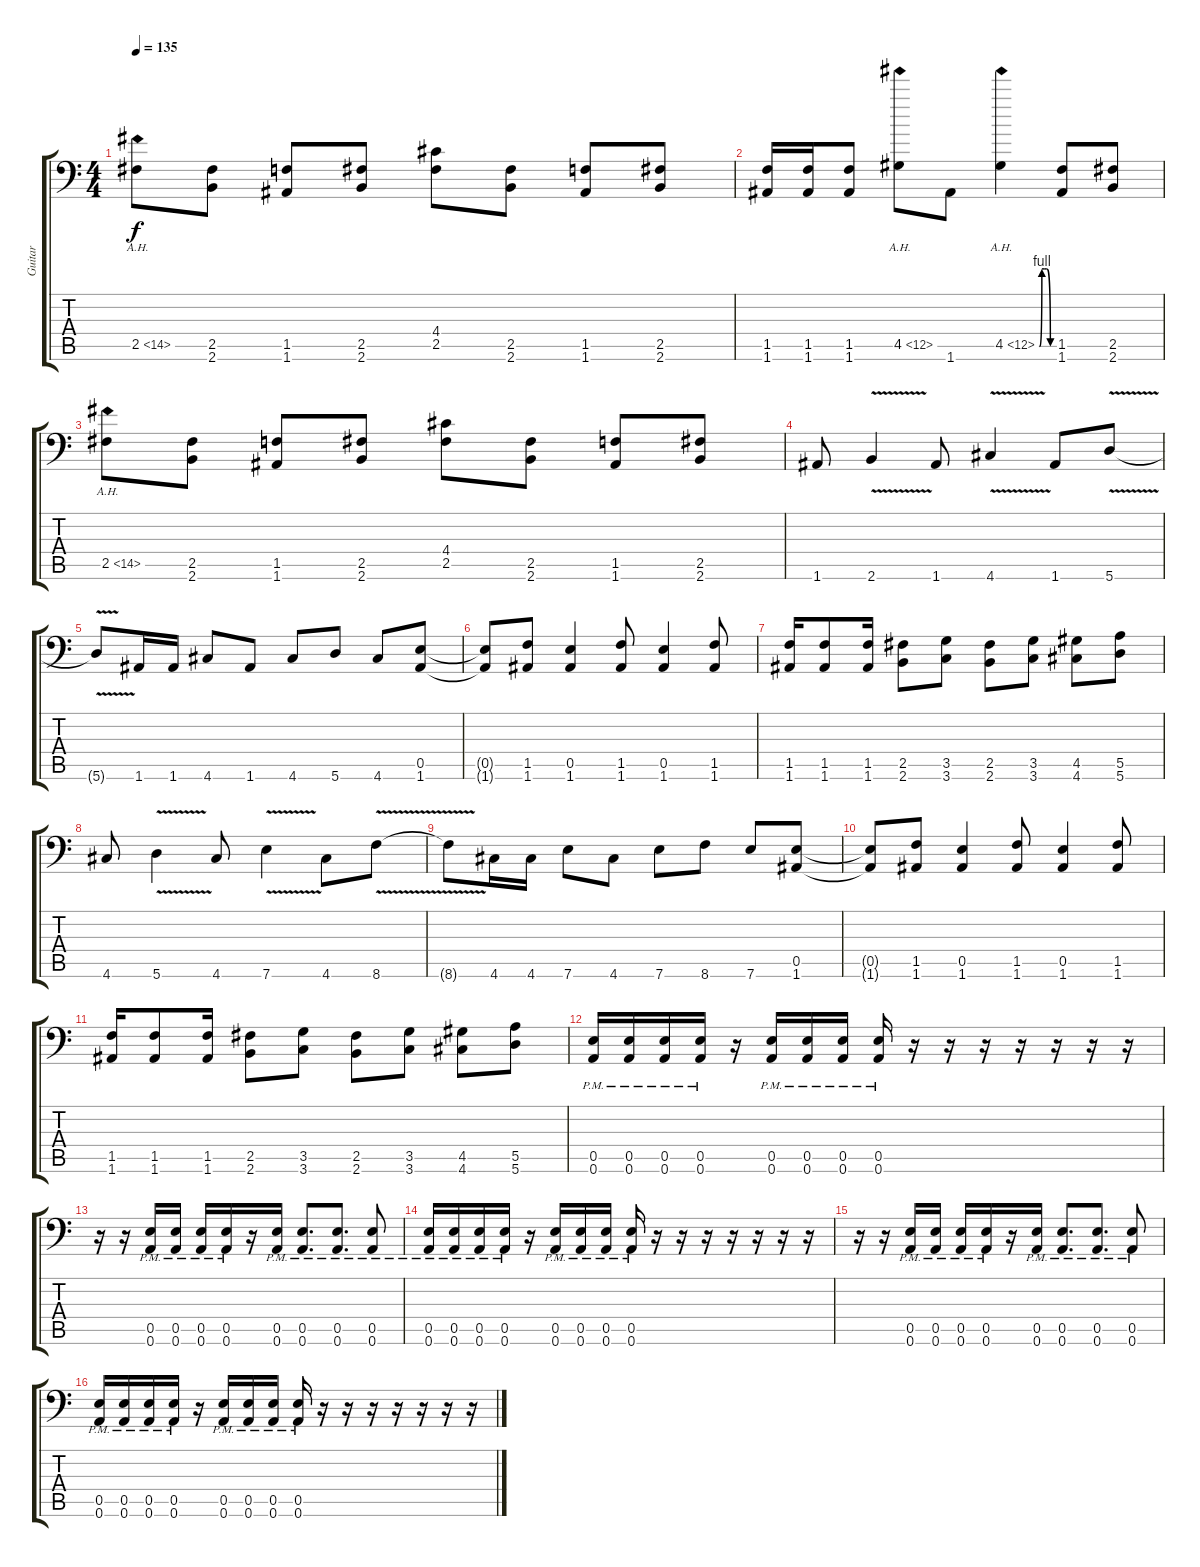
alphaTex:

\track ("Guitar" "Guitar") {instrument overdrivenguitar}
\staff {score tabs}
\tuning (B3 Gb3 D3 A2 E2 A1) {hide}
\ts (4 4)
\tempo 135
\clef f4
\ks c
2.5{ah 12}.8{dy f} (2.5 2.6).8 (1.5 1.6).8 (2.5 2.6).8 (4.4 2.5).8 (2.5 2.6).8 (1.5 1.6).8 (2.5 2.6).8 |
(1.5 1.6).16 (1.5 1.6).16 (1.5 1.6).8 4.5{ah 8}.8 1.6.8 4.5{be (custom 0 0 10 4 20 4 30 4 45 0 60 0) ah 8}.4 (1.5 1.6).8 (2.5 2.6).8 |
2.5{ah 12}.8 (2.5 2.6).8 (1.5 1.6).8 (2.5 2.6).8 (4.4 2.5).8 (2.5 2.6).8 (1.5 1.6).8 (2.5 2.6).8 |
1.6.8 2.6{v}.4 1.6.8 4.6{v}.4 1.6.8 5.6{v}.8 |
5.6{t}.8 1.6.16 1.6.16 4.6.8 1.6.8 4.6.8 5.6.8 4.6.8 (0.5 1.6).8 |
(0.5{t} 1.6{t}).8 (1.5 1.6).8 (0.5 1.6).4 (1.5 1.6).8 (0.5 1.6).4 (1.5 1.6).8 |
(1.5 1.6).16 (1.5 1.6).8 (1.5 1.6).16 (2.5 2.6).8 (3.5 3.6).8 (2.5 2.6).8 (3.5 3.6).8 (4.5 4.6).8 (5.5 5.6).8 |
4.6.8 5.6{v}.4 4.6.8 7.6{v}.4 4.6.8 8.6{v}.8 |
8.6{t}.8 4.6.16 4.6.16 7.6.8 4.6.8 7.6.8 8.6.8 7.6.8 (0.5 1.6).8 |
(0.5{t} 1.6{t}).8 (1.5 1.6).8 (0.5 1.6).4 (1.5 1.6).8 (0.5 1.6).4 (1.5 1.6).8 |
(1.5 1.6).16 (1.5 1.6).8 (1.5 1.6).16 (2.5 2.6).8 (3.5 3.6).8 (2.5 2.6).8 (3.5 3.6).8 (4.5 4.6).8 (5.5 5.6).8 |
(0.5{pm} 0.6{pm}).16 (0.5{pm} 0.6{pm}).16 (0.5{pm} 0.6{pm}).16 (0.5{pm} 0.6{pm}).16 r.16 (0.5{pm} 0.6{pm}).16 (0.5{pm} 0.6{pm}).16 (0.5{pm} 0.6{pm}).16 (0.5{pm} 0.6{pm}).16 r.16 r.16 r.16 r.16 r.16 r.16 r.16 |
r.16 r.16 (0.5{pm} 0.6{pm}).16 (0.5{pm} 0.6{pm}).16 (0.5{pm} 0.6{pm}).16 (0.5{pm} 0.6{pm}).16 r.16 (0.5{pm} 0.6{pm}).16 (0.5{pm} 0.6{pm}).8{d} (0.5{pm} 0.6{pm}).8{d} (0.5{pm} 0.6{pm}).8 |
(0.5{pm} 0.6{pm}).16 (0.5{pm} 0.6{pm}).16 (0.5{pm} 0.6{pm}).16 (0.5{pm} 0.6{pm}).16 r.16 (0.5{pm} 0.6{pm}).16 (0.5{pm} 0.6{pm}).16 (0.5{pm} 0.6{pm}).16 (0.5{pm} 0.6{pm}).16 r.16 r.16 r.16 r.16 r.16 r.16 r.16 |
r.16 r.16 (0.5{pm} 0.6{pm}).16 (0.5{pm} 0.6{pm}).16 (0.5{pm} 0.6{pm}).16 (0.5{pm} 0.6{pm}).16 r.16 (0.5{pm} 0.6{pm}).16 (0.5{pm} 0.6{pm}).8{d} (0.5{pm} 0.6{pm}).8{d} (0.5{pm} 0.6{pm}).8 |
(0.5{pm} 0.6{pm}).16 (0.5{pm} 0.6{pm}).16 (0.5{pm} 0.6{pm}).16 (0.5{pm} 0.6{pm}).16 r.16 (0.5{pm} 0.6{pm}).16 (0.5{pm} 0.6{pm}).16 (0.5{pm} 0.6{pm}).16 (0.5{pm} 0.6{pm}).16 r.16 r.16 r.16 r.16 r.16 r.16 r.16
